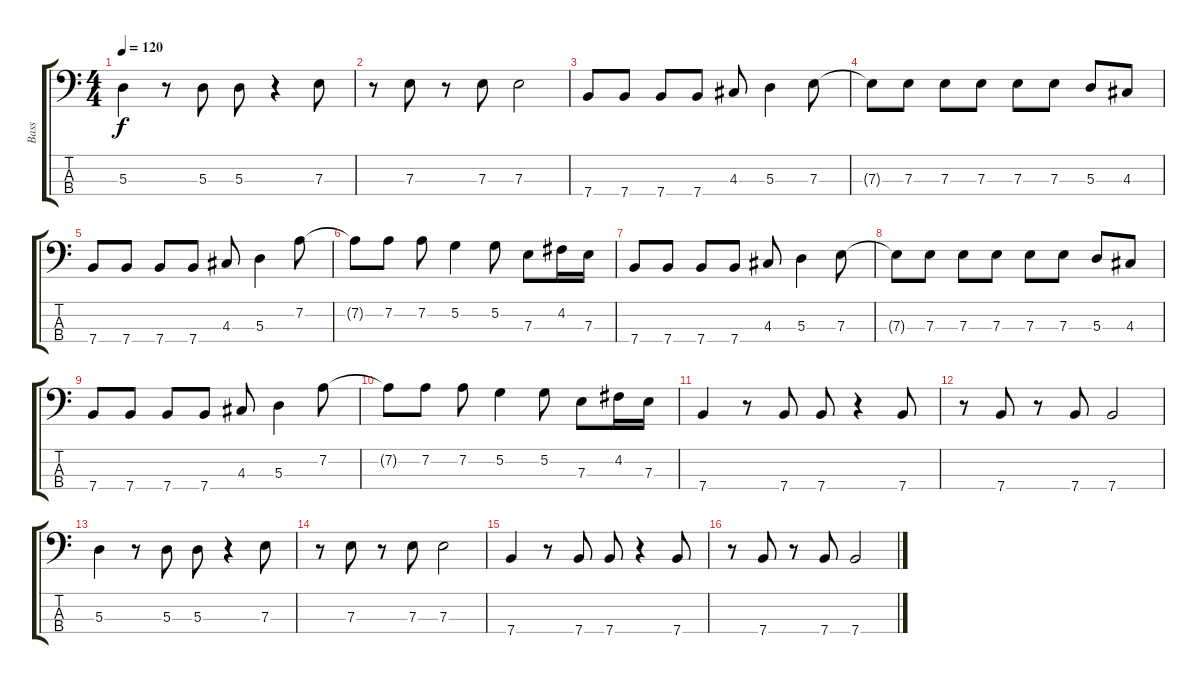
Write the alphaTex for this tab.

\track ("Bass" "Bass") {instrument electricbassfinger}
\staff {score tabs}
\tuning (G2 D2 A1 E1) {hide}
\ts (4 4)
\tempo 120
\clef f4
\ks c
5.3.4{dy f} r.8 5.3.8 5.3.8 r.4 7.3.8 |
r.8 7.3.8 r.8 7.3.8 7.3.2 |
7.4.8 7.4.8 7.4.8 7.4.8 4.3.8 5.3.4 7.3.8 |
7.3{t}.8 7.3.8 7.3.8 7.3.8 7.3.8 7.3.8 5.3.8 4.3.8 |
7.4.8 7.4.8 7.4.8 7.4.8 4.3.8 5.3.4 7.2.8 |
7.2{t}.8 7.2.8 7.2.8 5.2.4 5.2.8 7.3.8 4.2.16 7.3.16 |
7.4.8 7.4.8 7.4.8 7.4.8 4.3.8 5.3.4 7.3.8 |
7.3{t}.8 7.3.8 7.3.8 7.3.8 7.3.8 7.3.8 5.3.8 4.3.8 |
7.4.8 7.4.8 7.4.8 7.4.8 4.3.8 5.3.4 7.2.8 |
7.2{t}.8 7.2.8 7.2.8 5.2.4 5.2.8 7.3.8 4.2.16 7.3.16 |
7.4.4 r.8 7.4.8 7.4.8 r.4 7.4.8 |
r.8 7.4.8 r.8 7.4.8 7.4.2 |
5.3.4 r.8 5.3.8 5.3.8 r.4 7.3.8 |
r.8 7.3.8 r.8 7.3.8 7.3.2 |
7.4.4 r.8 7.4.8 7.4.8 r.4 7.4.8 |
r.8 7.4.8 r.8 7.4.8 7.4.2
